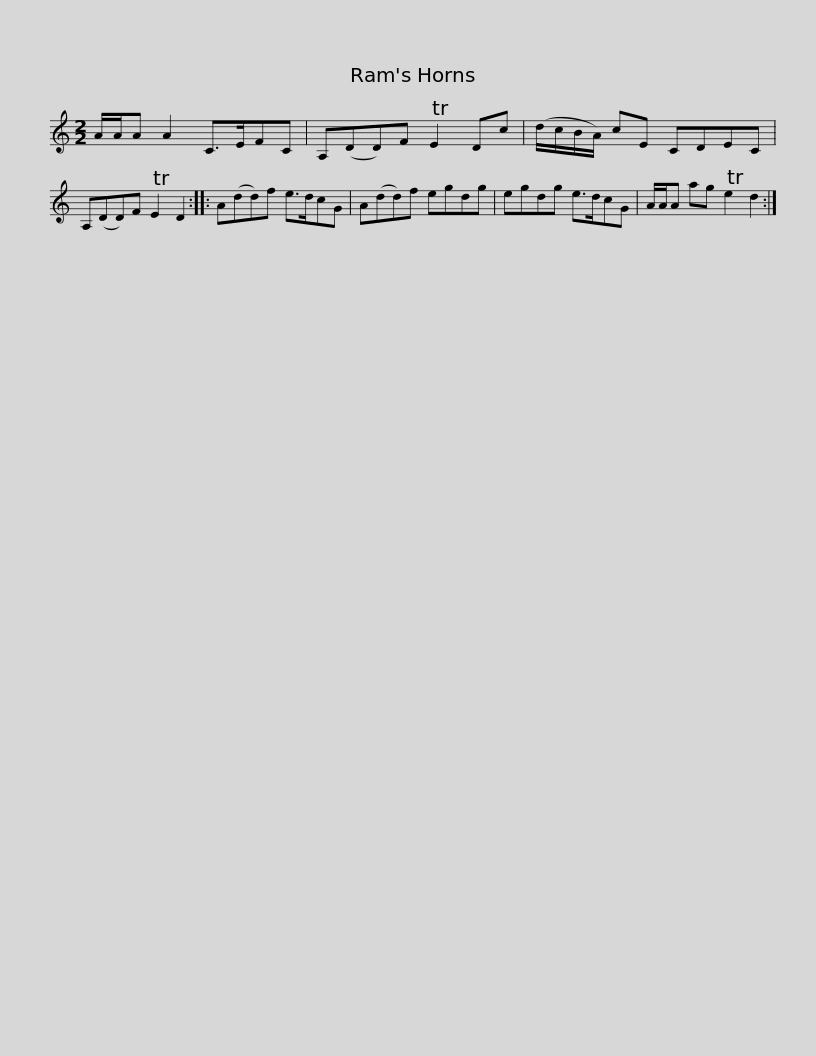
X:1
L:1/8
M:2/2
I:linebreak $
K:C
V:1 treble
V:1
 A/A/A A2 C>EFC | A,(DD)F TE2 Dc | (d/c/B/A/) cE CDEC | A,(DD)F TE2 D2 :: A(dd)f e>dcG |$ %5
 A(dd)f egdg | egdg e>dcG | A/A/A ag Te2 d2 :| %8
